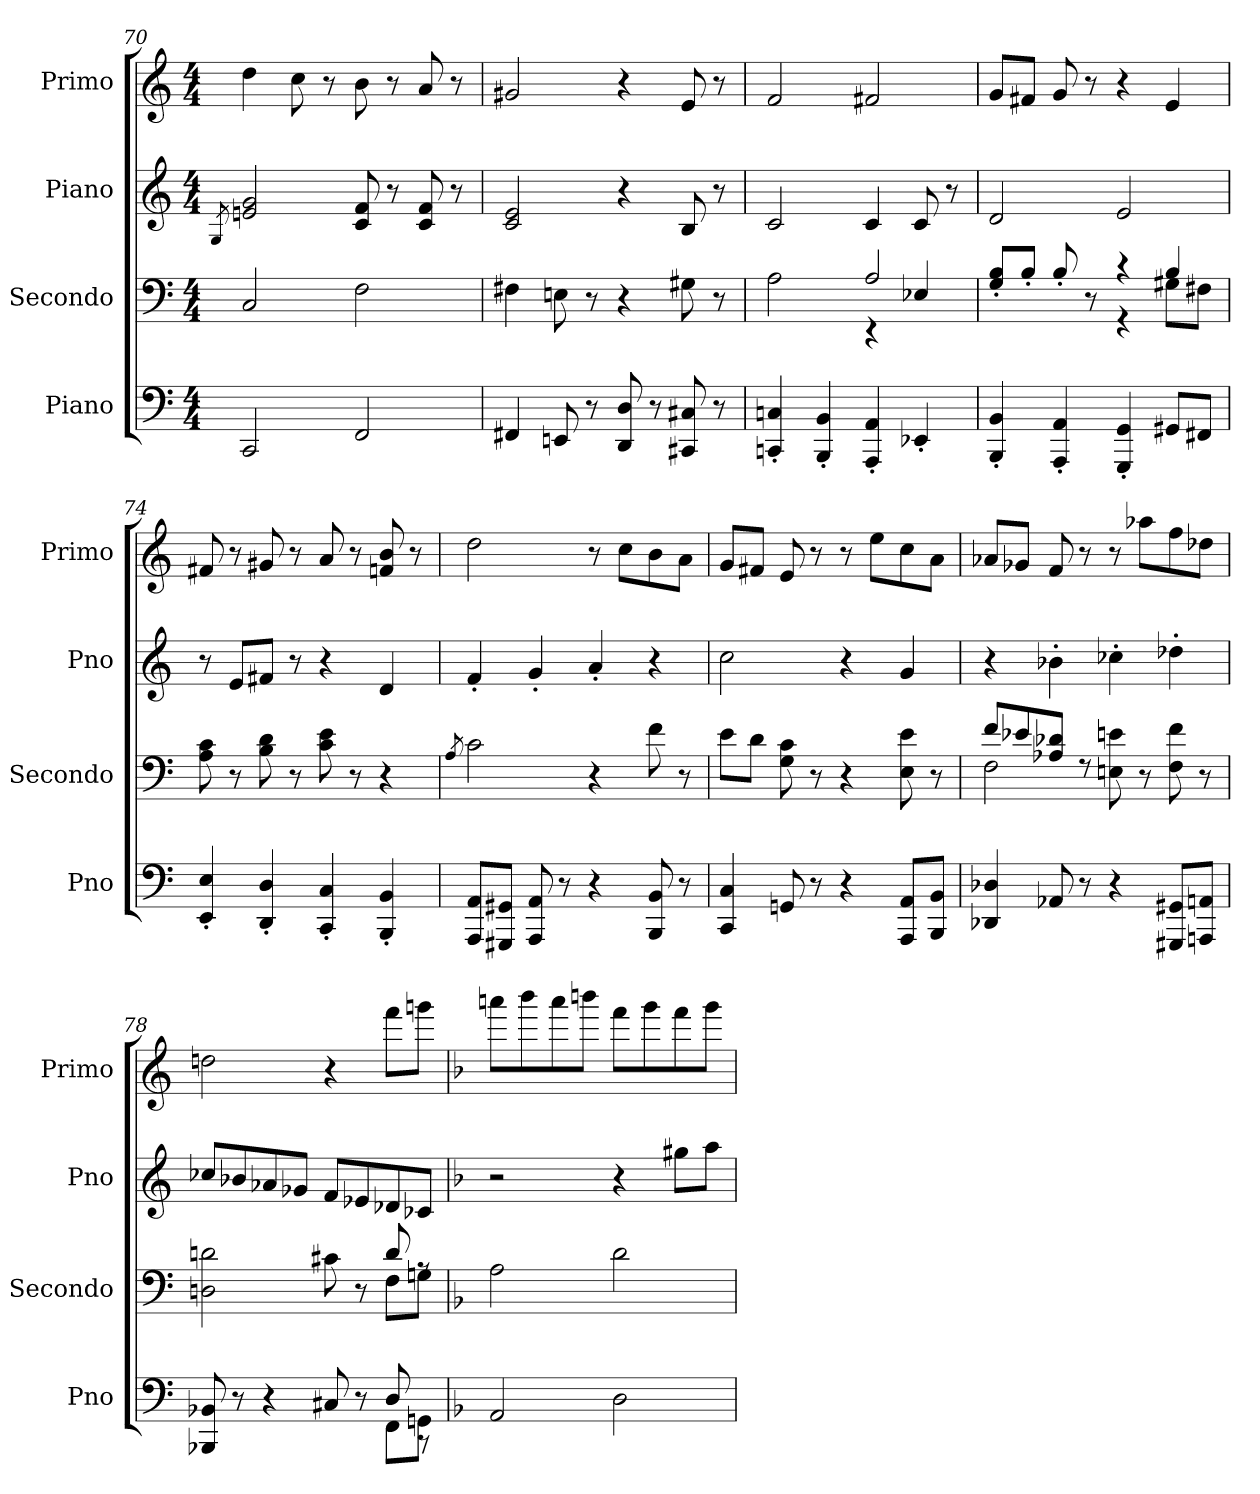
**kern	**kern	**kern	**kern
*part4	*part3	*part2	*part1
*staff4	*staff3	*staff2	*staff1
*I"Piano	*I"Secondo	*I"Piano	*I"Primo
*I'Pno	*I'Secondo	*I'Pno	*I'Primo
!!LO:PB:g=z
*clefF4	*clefF4	*clefG2	*clefG2
*k[]	*k[]	*k[]	*k[]
*M4/4	*M4/4	*M4/4	*M4/4
=70	=70	=70	=70
.	.	8qG/	.
2CC/	2C/	2en/ 2g/	4dd\
.	.	.	8cc\
.	.	.	8r
2FF/	2F\	8c/ 8f/	8b\
.	.	8r	8r
.	.	8c/ 8f/	8a/
.	.	8r	8r
=71	=71	=71	=71
4FF#X/	4F#X\	2c/ 2e/	2g#X/
8EEn/	8En\	.	.
8r	8r	.	.
8DD/ 8D/	4r	4r	4r
8r	.	.	.
8CC#X/ 8C#X/	8G#X\	8B/	8e/
8r	8r	8r	8r
=72	=72	=72	=72
*	*^	*	*
4CCn/' 4Cn/'	2A\	2ryy	2c/	2f/
4BBB/' 4BB/'	.	.	.	.
4AAA/' 4AA/'	4rEE	2A/	4c/	2f#X/
4EE-X'/	4E-X/	.	8c/	.
.	.	.	8r	.
=73	=73	=73	=73	=73
4BBB/' 4BB/'	8G/' 8B/'L	2ryy	2d/	8g/L
.	8B'/J	.	.	8f#X/J
4AAA/' 4AA/'	8B'/	.	.	8g/
.	8r	.	.	8r
4GGG/' 4GG/'	4r	4r	2e/	4r
8GG#X/L	8G#X\L	4B/	.	4e/
8FF#X/J	8F#X\J	.	.	.
*	*v	*v	*	*
!!LO:LB:g=z
=74	=74	=74	=74
4EE/' 4E/'	8A\ 8c\	8r	8f#X/
.	8r	8e/L	8r
4DD/' 4D/'	8B\ 8d\	8f#X/J	8g#X/
.	8r	8r	8r
4CC/' 4C/'	8c\ 8e\	4r	8a/
.	8r	.	8r
4BBB/' 4BB/'	4r	4d/	8fn/ 8b/
.	.	.	8r
=75	=75	=75	=75
.	8qA/	.	.
8AAA/ 8AA/L	2c\	4f'/	2dd\
8GGG#X/ 8GG#X/J	.	.	.
8AAA/ 8AA/	.	4g'/	.
8r	.	.	.
4r	4r	4a'/	8r
.	.	.	8cc\L
8BBB/ 8BB/	8f\	4r	8b\
8r	8r	.	8a\J
=76	=76	=76	=76
4CC/ 4C/	8e\L	2cc\	8g/L
.	8d\J	.	8f#X/J
8GGn/	8G\ 8c\	.	8e/
8r	8r	.	8r
4r	4r	4r	8r
.	.	.	8ee\L
8AAA/ 8AA/L	8E\ 8e\	4g/	8cc\
8BBB/ 8BB/J	8r	.	8a\J
!!LO:LB:g=z
=77	=77	=77	=77
*	*^	*	*
4DD-X/ 4D-X/	2F\	8f/L	4r	8a-X/L
.	.	8e-X/	.	8g-X/J
8AA-X/	.	8A-X/ 8d-X/J	4b-X'\	8f/
8r	.	8rF	.	8r
4r	8En\ 8en\	2ryy	4cc-X'\	8r
.	8r	.	.	8aa-X\L
8GGG#X/ 8GG#X/L	8F\ 8f\	.	4dd-X'\	8ff\
8AAAn/ 8AAn/J	8r	.	.	8dd-X\J
=78	=78	=78	=78	=78
*^	*	*	*	*
8BBB-X/ 8BB-X/	2.ryy	2Dn\ 2dn\	2.ryy	8cc-X/L	2ddn\
8r	.	.	.	8b-X/	.
4r	.	.	.	8a-X/	.
.	.	.	.	8g-X/J	.
8C#X/	.	8c#X\	.	8f/L	4r
8r	.	8r	.	8e-X/	.
8FF\L	8D/	8F\L	8d/	8d-X/	8fff\L
8GGn\J	8r	8Gn\J	8rA	8c-X/J	8gggn\J
*v	*v	*	*	*	*
*	*v	*v	*	*
=79	=79	=79	=79
*k[b-]	*k[b-]	*k[b-]	*k[b-]
2AA/	2A\	2r	8aaan\L
.	.	.	8bbb-\
.	.	.	8aaa\
.	.	.	8bbbn\J
2D\	2d\	4r	8fff\L
.	.	.	8ggg\
.	.	8gg#X\L	8fff\
.	.	8aa\J	8ggg\J
=	=	=	=
*-	*-	*-	*-
